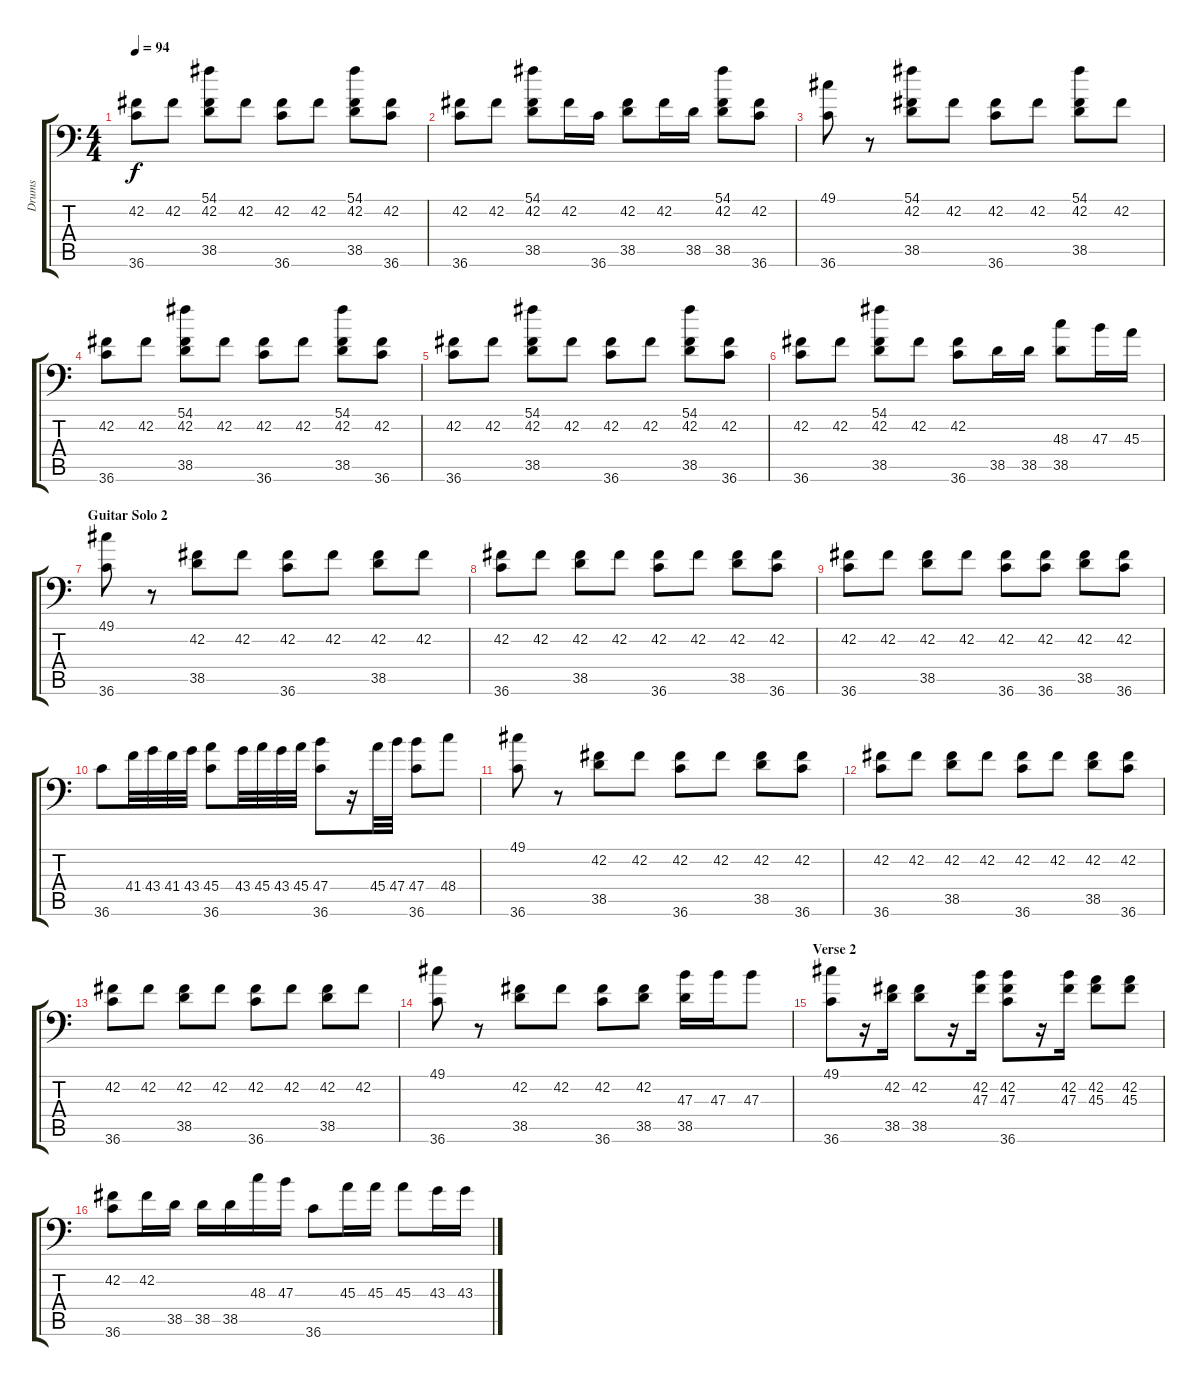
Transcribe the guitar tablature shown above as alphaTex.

\track ("Drums" "Drums") {instrument acousticgrandpiano}
\staff {score tabs}
\tuning (C-1 C-1 C-1 C-1 C-1 C-1) {hide}
\ts (4 4)
\tempo 94
\clef f4
\ks c
(42.2 36.6).8{dy f} 42.2.8 (54.1 42.2 38.5).8 42.2.8 (42.2 36.6).8 42.2.8 (54.1 42.2 38.5).8 (42.2 36.6).8 |
(42.2 36.6).8 42.2.8 (54.1 42.2 38.5).8 42.2.16 36.6.16 (42.2 38.5).8 42.2.16 38.5.16 (54.1 42.2 38.5).8 (42.2 36.6).8 |
(49.1 36.6).8 r.8 (54.1 42.2 38.5).8 42.2.8 (42.2 36.6).8 42.2.8 (54.1 42.2 38.5).8 42.2.8 |
(42.2 36.6).8 42.2.8 (54.1 42.2 38.5).8 42.2.8 (42.2 36.6).8 42.2.8 (54.1 42.2 38.5).8 (42.2 36.6).8 |
(42.2 36.6).8 42.2.8 (54.1 42.2 38.5).8 42.2.8 (42.2 36.6).8 42.2.8 (54.1 42.2 38.5).8 (42.2 36.6).8 |
(42.2 36.6).8 42.2.8 (54.1 42.2 38.5).8 42.2.8 (42.2 36.6).8 38.5.16 38.5.16 (48.3 38.5).8 47.3.16 45.3.16 |
\section ("" "Guitar Solo 2")
(49.1 36.6).8 r.8 (42.2 38.5).8 42.2.8 (42.2 36.6).8 42.2.8 (42.2 38.5).8 42.2.8 |
(42.2 36.6).8 42.2.8 (42.2 38.5).8 42.2.8 (42.2 36.6).8 42.2.8 (42.2 38.5).8 (42.2 36.6).8 |
(42.2 36.6).8 42.2.8 (42.2 38.5).8 42.2.8 (42.2 36.6).8 (42.2 36.6).8 (42.2 38.5).8 (42.2 36.6).8 |
36.6.8 41.4.32 43.4.32 41.4.32 43.4.32 (45.4 36.6).8 43.4.32 45.4.32 43.4.32 45.4.32 (47.4 36.6).8 r.16 45.4.32 47.4.32 (47.4 36.6).8 48.4.8 |
(49.1 36.6).8 r.8 (42.2 38.5).8 42.2.8 (42.2 36.6).8 42.2.8 (42.2 38.5).8 (42.2 36.6).8 |
(42.2 36.6).8 42.2.8 (42.2 38.5).8 42.2.8 (42.2 36.6).8 42.2.8 (42.2 38.5).8 (42.2 36.6).8 |
(42.2 36.6).8 42.2.8 (42.2 38.5).8 42.2.8 (42.2 36.6).8 42.2.8 (42.2 38.5).8 42.2.8 |
(49.1 36.6).8 r.8 (42.2 38.5).8 42.2.8 (42.2 36.6).8 (42.2 38.5).8 (47.3 38.5).16 47.3.16 47.3.8 |
\section ("" "Verse 2")
(49.1 36.6).8 r.16 (42.2 38.5).16 (42.2 38.5).8 r.16 (42.2 47.3).16 (42.2 47.3 36.6).8 r.16 (42.2 47.3).16 (42.2 45.3).8 (42.2 45.3).8 |
(42.2 36.6).8 42.2.16 38.5.16 38.5.16 38.5.16 48.3.16 47.3.16 36.6.8 45.3.16 45.3.16 45.3.8 43.3.16 43.3.16
